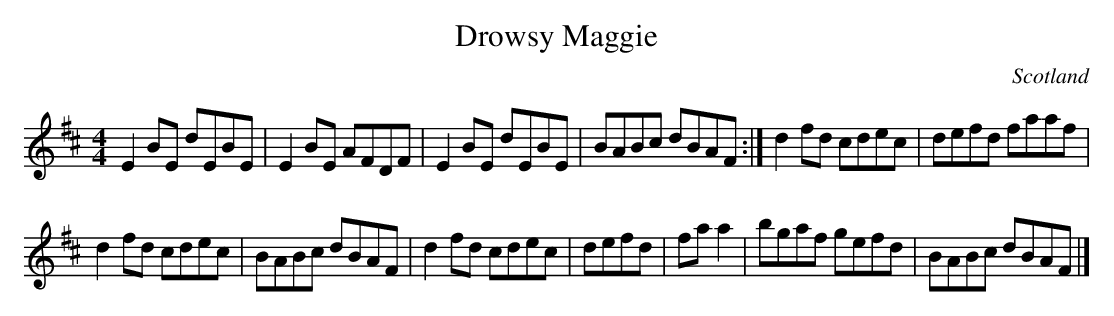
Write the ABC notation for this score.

X:1
T:Drowsy Maggie
M:4/4
O:Scotland
O:Ireland
O:England
K:E dorian
E2BE dEBE|E2BE AFDF|E2BE dEBE|BABc dBAF:|\
d2fd cdec|defd faaf|
d2fd cdec|BABc dBAF|\
d2fd cdec|defd|faa2|bgaf gefd|BABc dBAF|]
